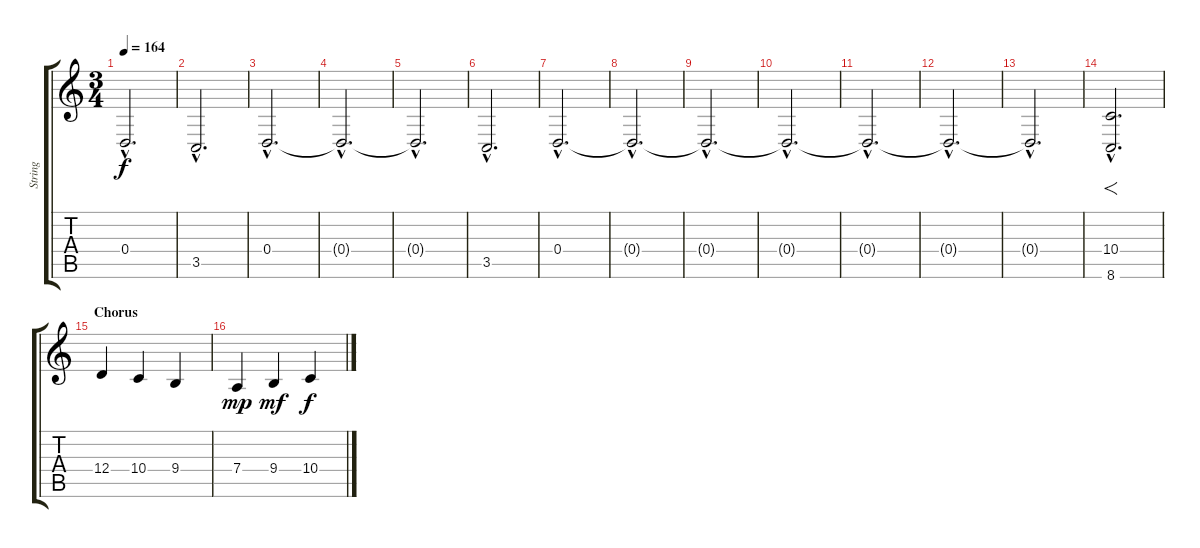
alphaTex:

\track ("String" "String") {instrument stringensemble1}
\staff {score tabs}
\tuning (E4 B3 G3 D3 A2 E2) {hide}
\ts (3 4)
\tempo 164
\clef g2
\ks c
0.4{hac t}.2{d dy f} |
3.5{hac}.2{d} |
0.4{hac}.2{d} |
0.4{hac t}.2{d} |
0.4{hac t}.2{d} |
3.5{hac}.2{d} |
0.4{hac}.2{d} |
0.4{hac t}.2{d} |
0.4{hac t}.2{d} |
0.4{hac t}.2{d} |
0.4{hac t}.2{d} |
0.4{hac t}.2{d} |
0.4{hac t}.2{d} |
(10.4{hac} 8.6{hac}).2{f d} |
\section ("" "Chorus")
12.4.4 10.4.4 9.4.4 |
7.4.4{dy mp} 9.4.4{dy mf} 10.4.4{dy f}
